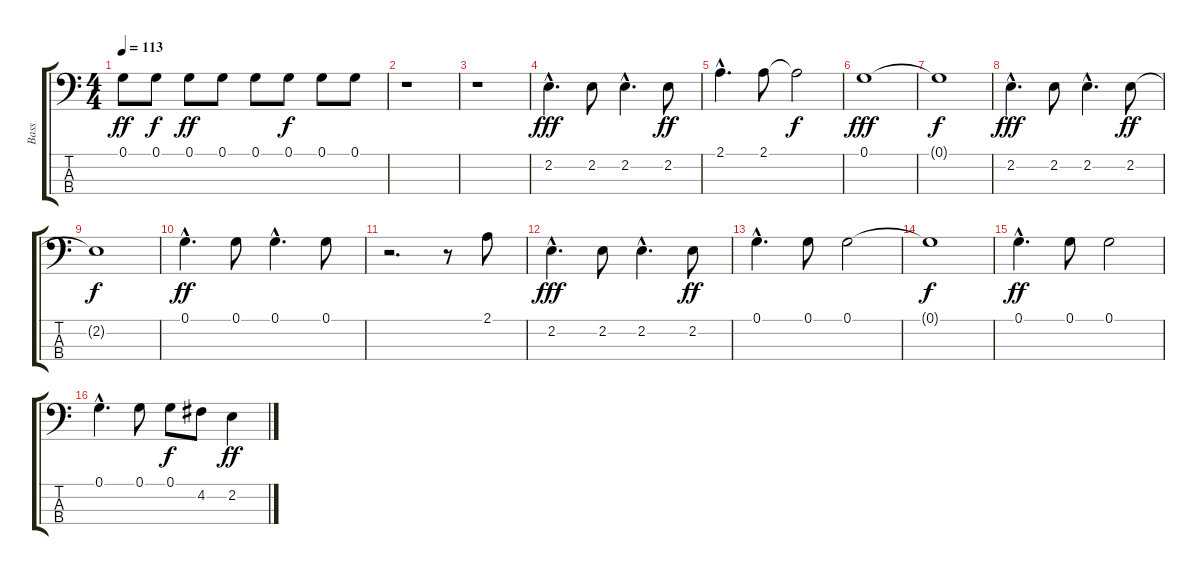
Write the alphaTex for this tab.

\track ("Bass" "Bass") {instrument electricbassfinger}
\staff {score tabs}
\tuning (G2 D2 A1 E1) {hide}
\ts (4 4)
\tempo 113
\clef f4
\ks c
0.1.8{dy ff} 0.1.8{dy f} 0.1.8{dy ff} 0.1.8 0.1.8 0.1.8{dy f} 0.1.8 0.1.8 |
r.1 |
r.1 |
2.2{hac}.4{d dy fff} 2.2.8 2.2{hac}.4{d} 2.2.8{dy ff} |
2.1{hac}.4{d} 2.1.8 2.1{t}.2{dy f} |
0.1.1{dy fff} |
0.1{t}.1{dy f} |
2.2{hac}.4{d dy fff} 2.2.8 2.2{hac}.4{d} 2.2.8{dy ff} |
2.2{t}.1{dy f} |
0.1{hac}.4{d dy ff} 0.1.8 0.1{hac}.4{d} 0.1.8 |
r.2{d} r.8 2.1.8 |
2.2{hac}.4{d dy fff} 2.2.8 2.2{hac}.4{d} 2.2.8{dy ff} |
0.1{hac}.4{d} 0.1.8 0.1.2 |
0.1{t}.1{dy f} |
0.1{hac}.4{d dy ff} 0.1.8 0.1.2 |
0.1{hac}.4{d} 0.1.8 0.1.8{dy f} 4.2.8 2.2.4{dy ff}
